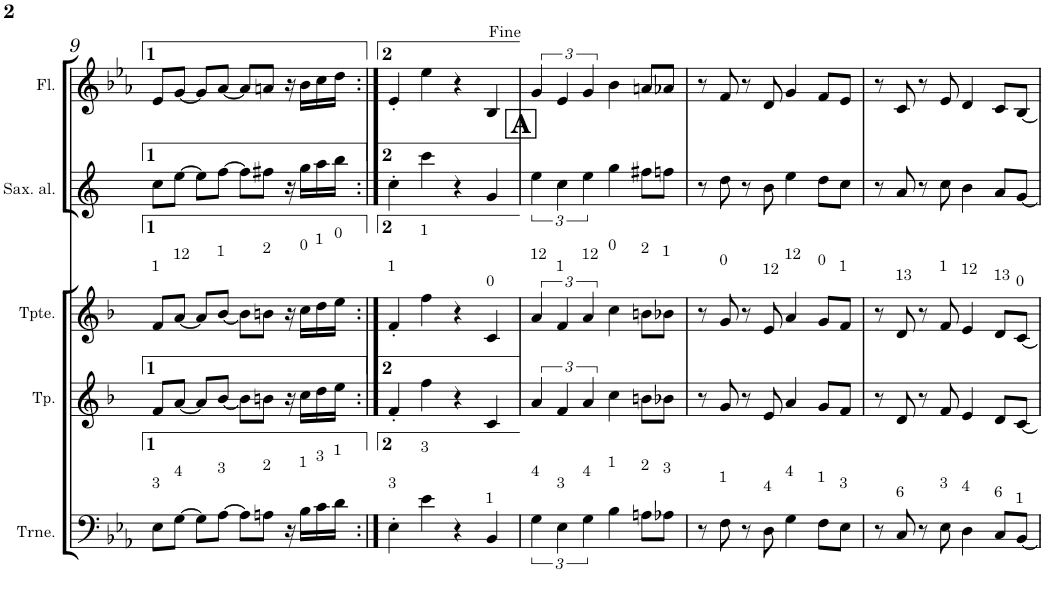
**kern	**kern	**kern	**kern	**kern
*part5	*part4	*part3	*part2	*part1
*staff5	*staff4	*staff3	*staff2	*staff1
*I"C clavF	*I"Bb	*I"Bb - Pirata	*I"Eb	*I"C clavG
!!LO:PB:g=z
*clefF4	*clefG2	*clefG2	*clefG2	*clefG2
*	*Trd2c3	*Trd1c2	*Trd5c9	*
*k[b-e-a-]	*k[b-]	*k[b-]	*k[]	*k[b-e-a-]
*E-:	*F:	*F:	*	*E-:
*M4/4	*M4/4	*M4/4	*M4/4	*M4/4
=9	=9	=9	=9	=9
!	!	!LO:TX:a:t=1	!	!
!LO:TX:a:t=3	!	!	!	!
8E-\L	8f/L	8f/L	8cc\L	8e-/L
!	!	!LO:TX:a:t=12	!	!
!LO:TX:a:t=4	!	!	!	!
[>8G\J	[<8a/J	[<8a/J	[>8ee\J	[<8g/J
8G\L]	8a/L]	8a/L]	8ee\L]	8g/L]
!	!	!LO:TX:a:t=1	!	!
!LO:TX:a:t=3	!	!	!	!
[>8A-\J	[<8b-/J	[<8b-/J	[>8ff\J	[<8a-/J
8A-\L]	8b-\L]	8b-\L]	8ff\L]	8a-/L]
!	!	!LO:TX:a:t=2	!	!
!LO:TX:a:t=2	!	!	!	!
8An\J	8bn\J	8bn\J	8ff#X\J	8an/J
16r	16r	16r	16r	16r
!	!	!LO:TX:a:t=0	!	!
!LO:TX:a:t=1	!	!	!	!
16B-\LL	16cc\LL	16cc\LL	16gg\LL	16b-\LL
!	!	!LO:TX:a:t=1	!	!
!LO:TX:a:t=3	!	!	!	!
16c\	16dd\	16dd\	16aa\	16cc\
!	!	!LO:TX:a:t=0	!	!
!LO:TX:a:t=1	!	!	!	!
16d\JJ	16ee\JJ	16ee\JJ	16bb\JJ	16dd\JJ
=10:|!	=10:|!	=10:|!	=10:|!	=10:|!
!	!	!LO:TX:a:t=1	!	!
!LO:TX:a:t=3	!	!	!	!
4E-'\	4f'/	4f'/	4cc'\	4e-'/
!	!	!LO:TX:a:t=1	!	!
!LO:TX:a:t=3	!	!	!	!
4e-\	4ff\	4ff\	4ccc\	4ee-\
4r	4r	4r	4r	4r
!	!	!LO:TX:a:t=0	!	!
!LO:TX:a:t=1	!	!	!	!
4BB-/	4c/	4c/	4g/	4B-/
!!LO:REH:place=s1:b:B:cj:fs=15.7124:t=A
=11	=11	=11	=11	=11
!	!	!LO:TX:a:t=12	!	!
!LO:TX:a:t=4	!	!	!	!
6G\	6a/	6a/	6ee\	6g/
!	!	!LO:TX:a:t=1	!	!
!LO:TX:a:t=3	!	!	!	!
6E-\	6f/	6f/	6cc\	6e-/
!	!	!LO:TX:a:t=12	!	!
!LO:TX:a:t=4	!	!	!	!
6G\	6a/	6a/	6ee\	6g/
!	!	!LO:TX:a:t=0	!	!
!LO:TX:a:t=1	!	!	!	!
4B-\	4cc\	4cc\	4gg\	4b-\
!	!	!LO:TX:a:t=2	!	!
!LO:TX:a:t=2	!	!	!	!
8An\L	8bn\L	8bn\L	8ff#X\L	8an/L
!	!	!LO:TX:a:t=1	!	!
!LO:TX:a:t=3	!	!	!	!
8A-X\J	8b-X\J	8b-X\J	8ffn\J	8a-X/J
=12	=12	=12	=12	=12
8r	8r	8r	8r	8r
!	!	!LO:TX:a:t=0	!	!
!LO:TX:a:t=1	!	!	!	!
8F\	8g/	8g/	8dd\	8f/
8r	8r	8r	8r	8r
!	!	!LO:TX:a:t=12	!	!
!LO:TX:a:t=4	!	!	!	!
8D\	8e/	8e/	8b\	8d/
!	!	!LO:TX:a:t=12	!	!
!LO:TX:a:t=4	!	!	!	!
4G\	4a/	4a/	4ee\	4g/
!	!	!LO:TX:a:t=0	!	!
!LO:TX:a:t=1	!	!	!	!
8F\L	8g/L	8g/L	8dd\L	8f/L
!	!	!LO:TX:a:t=1	!	!
!LO:TX:a:t=3	!	!	!	!
8E-\J	8f/J	8f/J	8cc\J	8e-/J
=13	=13	=13	=13	=13
8r	8r	8r	8r	8r
!	!	!LO:TX:a:t=13	!	!
!LO:TX:a:t=6	!	!	!	!
8C/	8d/	8d/	8a/	8c/
8r	8r	8r	8r	8r
!	!	!LO:TX:a:t=1	!	!
!LO:TX:a:t=3	!	!	!	!
8E-\	8f/	8f/	8cc\	8e-/
!	!	!LO:TX:a:t=12	!	!
!LO:TX:a:t=4	!	!	!	!
4D\	4e/	4e/	4b\	4d/
!	!	!LO:TX:a:t=13	!	!
!LO:TX:a:t=6	!	!	!	!
8C/L	8d/L	8d/L	8a/L	8c/L
!	!	!LO:TX:a:t=0	!	!
!LO:TX:a:t=1	!	!	!	!
[<8BB-/J	[<8c/J	[<8c/J	[<8g/J	[<8B-/J
=	=	=	=	=
*-	*-	*-	*-	*-
